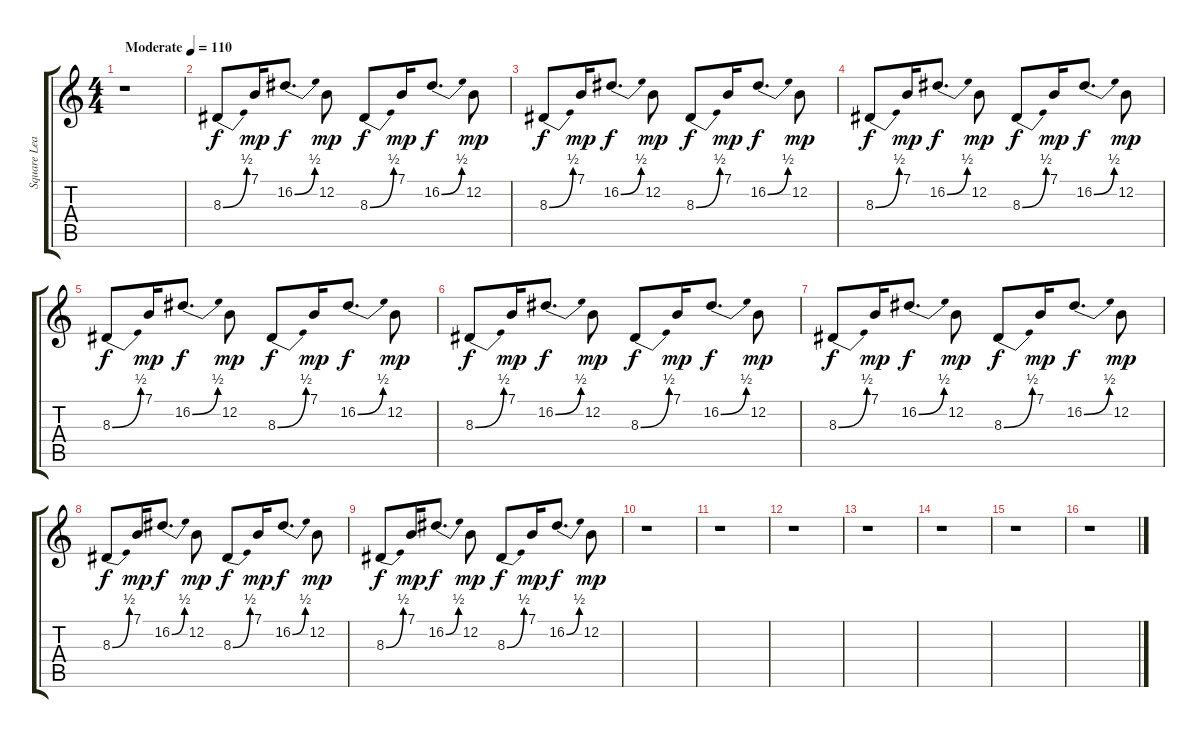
\track ("Square Lead" "Square Lea") {instrument lead1square}
\staff {score tabs}
\tuning (E4 B3 G3 D3 A2 E2) {hide}
\ts (4 4)
\tempo (110 "Moderate")
\clef g2
\ks c
r.1{dy f instrument lead1square} |
8.3{be (bend 0 0 60 2)}.8 7.1.16{dy mp} 16.2{be (bend 0 0 60 2)}.8{d dy f} 12.2.8{dy mp} 8.3{be (bend 0 0 60 2)}.8{dy f} 7.1.16{dy mp} 16.2{be (bend 0 0 60 2)}.8{d dy f} 12.2.8{dy mp} |
8.3{be (bend 0 0 60 2)}.8{dy f} 7.1.16{dy mp} 16.2{be (bend 0 0 60 2)}.8{d dy f} 12.2.8{dy mp} 8.3{be (bend 0 0 60 2)}.8{dy f} 7.1.16{dy mp} 16.2{be (bend 0 0 60 2)}.8{d dy f} 12.2.8{dy mp} |
8.3{be (bend 0 0 60 2)}.8{dy f} 7.1.16{dy mp} 16.2{be (bend 0 0 60 2)}.8{d dy f} 12.2.8{dy mp} 8.3{be (bend 0 0 60 2)}.8{dy f} 7.1.16{dy mp} 16.2{be (bend 0 0 60 2)}.8{d dy f} 12.2.8{dy mp} |
8.3{be (bend 0 0 60 2)}.8{dy f} 7.1.16{dy mp} 16.2{be (bend 0 0 60 2)}.8{d dy f} 12.2.8{dy mp} 8.3{be (bend 0 0 60 2)}.8{dy f} 7.1.16{dy mp} 16.2{be (bend 0 0 60 2)}.8{d dy f} 12.2.8{dy mp} |
8.3{be (bend 0 0 60 2)}.8{dy f} 7.1.16{dy mp} 16.2{be (bend 0 0 60 2)}.8{d dy f} 12.2.8{dy mp} 8.3{be (bend 0 0 60 2)}.8{dy f} 7.1.16{dy mp} 16.2{be (bend 0 0 60 2)}.8{d dy f} 12.2.8{dy mp} |
8.3{be (bend 0 0 60 2)}.8{dy f} 7.1.16{dy mp} 16.2{be (bend 0 0 60 2)}.8{d dy f} 12.2.8{dy mp} 8.3{be (bend 0 0 60 2)}.8{dy f} 7.1.16{dy mp} 16.2{be (bend 0 0 60 2)}.8{d dy f} 12.2.8{dy mp} |
8.3{be (bend 0 0 60 2)}.8{dy f} 7.1.16{dy mp} 16.2{be (bend 0 0 60 2)}.8{d dy f} 12.2.8{dy mp} 8.3{be (bend 0 0 60 2)}.8{dy f} 7.1.16{dy mp} 16.2{be (bend 0 0 60 2)}.8{d dy f} 12.2.8{dy mp} |
8.3{be (bend 0 0 60 2)}.8{dy f} 7.1.16{dy mp} 16.2{be (bend 0 0 60 2)}.8{d dy f} 12.2.8{dy mp} 8.3{be (bend 0 0 60 2)}.8{dy f} 7.1.16{dy mp} 16.2{be (bend 0 0 60 2)}.8{d dy f} 12.2.8{dy mp} |
r.1 |
r.1 |
r.1 |
r.1 |
r.1 |
r.1 |
r.1
